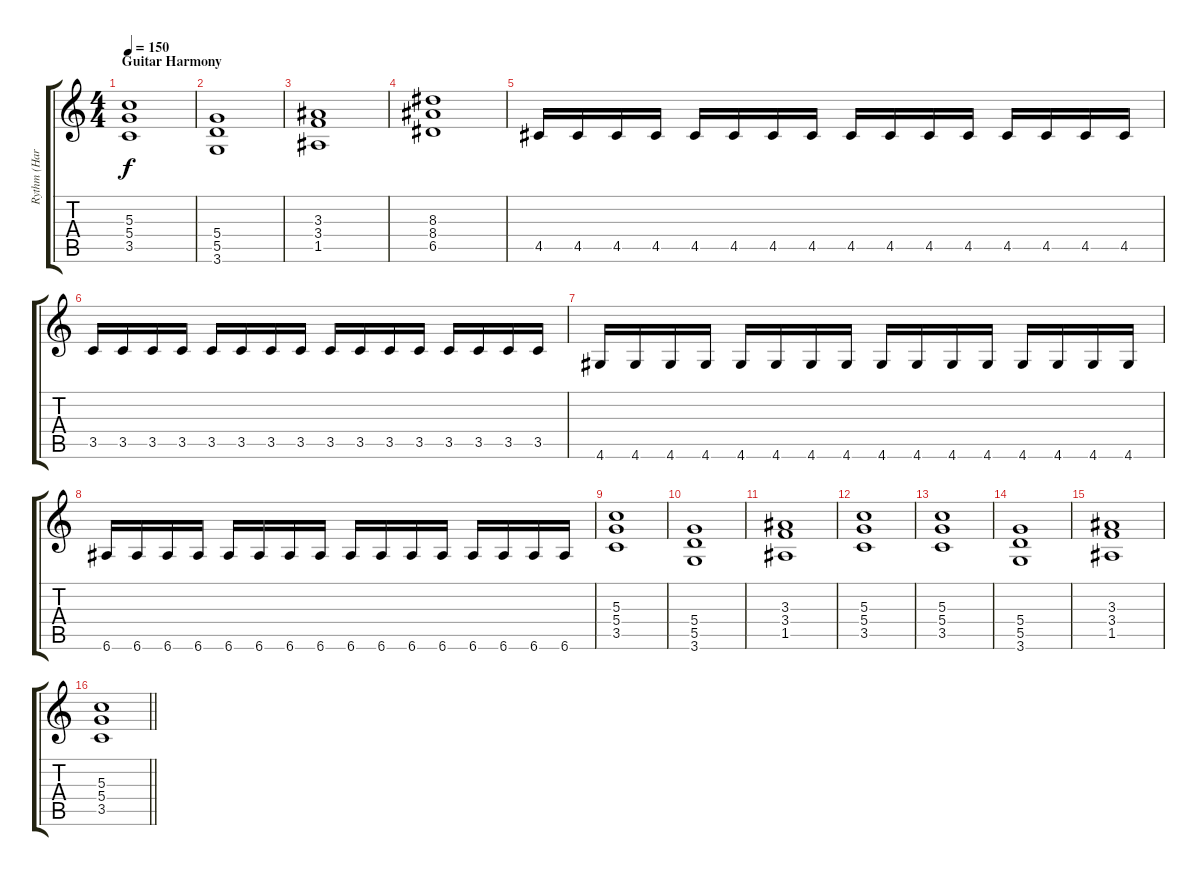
\track ("Rythm (Harmony parts)" "Rythm (Har") {instrument distortionguitar}
\staff {score tabs}
\tuning (E4 B3 G3 D3 A2 E2) {hide}
\ts (4 4)
\section ("" "Guitar Harmony")
\tempo 150
\clef g2
\ks c
(5.3 5.4 3.5).1{dy f} |
(5.4 5.5 3.6).1 |
(3.3 3.4 1.5).1 |
(8.3 8.4 6.5).1 |
4.5.16 4.5.16 4.5.16 4.5.16 4.5.16 4.5.16 4.5.16 4.5.16 4.5.16 4.5.16 4.5.16 4.5.16 4.5.16 4.5.16 4.5.16 4.5.16 |
3.5.16 3.5.16 3.5.16 3.5.16 3.5.16 3.5.16 3.5.16 3.5.16 3.5.16 3.5.16 3.5.16 3.5.16 3.5.16 3.5.16 3.5.16 3.5.16 |
4.6.16 4.6.16 4.6.16 4.6.16 4.6.16 4.6.16 4.6.16 4.6.16 4.6.16 4.6.16 4.6.16 4.6.16 4.6.16 4.6.16 4.6.16 4.6.16 |
6.6.16 6.6.16 6.6.16 6.6.16 6.6.16 6.6.16 6.6.16 6.6.16 6.6.16 6.6.16 6.6.16 6.6.16 6.6.16 6.6.16 6.6.16 6.6.16 |
(5.3 5.4 3.5).1 |
(5.4 5.5 3.6).1 |
(3.3 3.4 1.5).1 |
(5.3 5.4 3.5).1 |
(5.3 5.4 3.5).1 |
(5.4 5.5 3.6).1 |
(3.3 3.4 1.5).1 |
\barLineRight lightlight
(5.3 5.4 3.5).1
